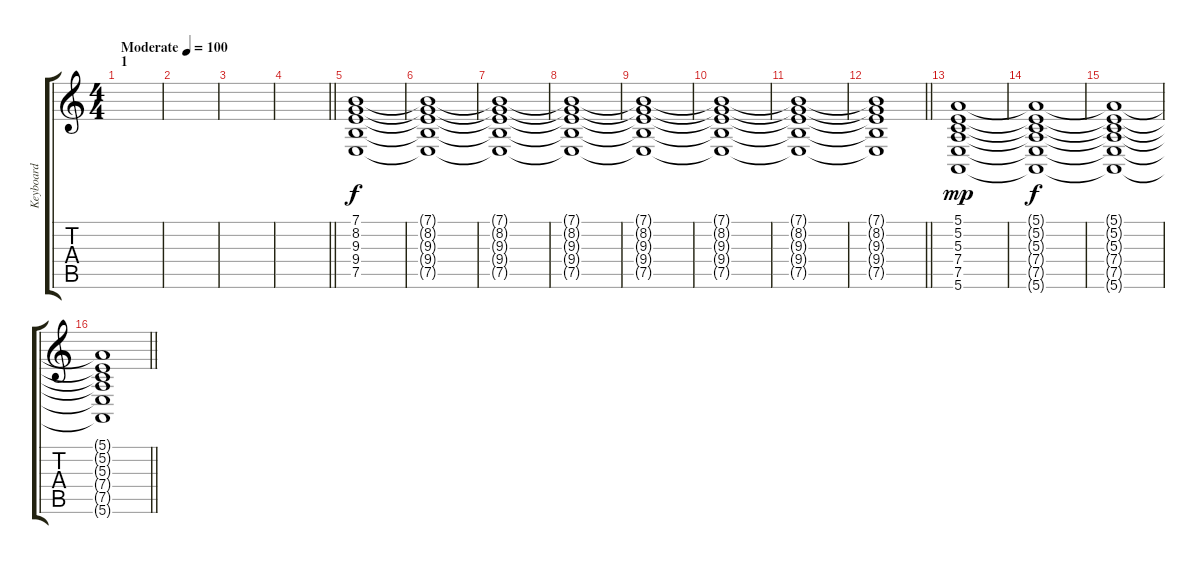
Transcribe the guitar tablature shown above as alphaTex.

\track ("Keyboard" "Keyboard") {instrument synthstrings2}
\staff {score tabs}
\tuning (E4 B3 G3 D3 A2 E2) {hide}
\ts (4 4)
\section ("" "1")
\tempo (100 "Moderate")
\clef g2
\ks c
|
|
|
\barLineRight lightlight
|
\section ("" "")
(7.1 8.2 9.3 9.4 7.5).1 |
(7.1{t} 8.2{t} 9.3{t} 9.4{t} 7.5{t}).1{dy f} |
(7.1{t} 8.2{t} 9.3{t} 9.4{t} 7.5{t}).1 |
(7.1{t} 8.2{t} 9.3{t} 9.4{t} 7.5{t}).1 |
(7.1{t} 8.2{t} 9.3{t} 9.4{t} 7.5{t}).1 |
(7.1{t} 8.2{t} 9.3{t} 9.4{t} 7.5{t}).1 |
(7.1{t} 8.2{t} 9.3{t} 9.4{t} 7.5{t}).1 |
\barLineRight lightlight
(7.1{t} 8.2{t} 9.3{t} 9.4{t} 7.5{t}).1 |
\section ("" "")
(5.1 5.2 5.3 7.4 7.5 5.6).1{dy mp} |
(5.1{t} 5.2{t} 5.3{t} 7.4{t} 7.5{t} 5.6{t}).1{dy f} |
(5.1{t} 5.2{t} 5.3{t} 7.4{t} 7.5{t} 5.6{t}).1 |
\barLineRight lightlight
(5.1{t} 5.2{t} 5.3{t} 7.4{t} 7.5{t} 5.6{t}).1
